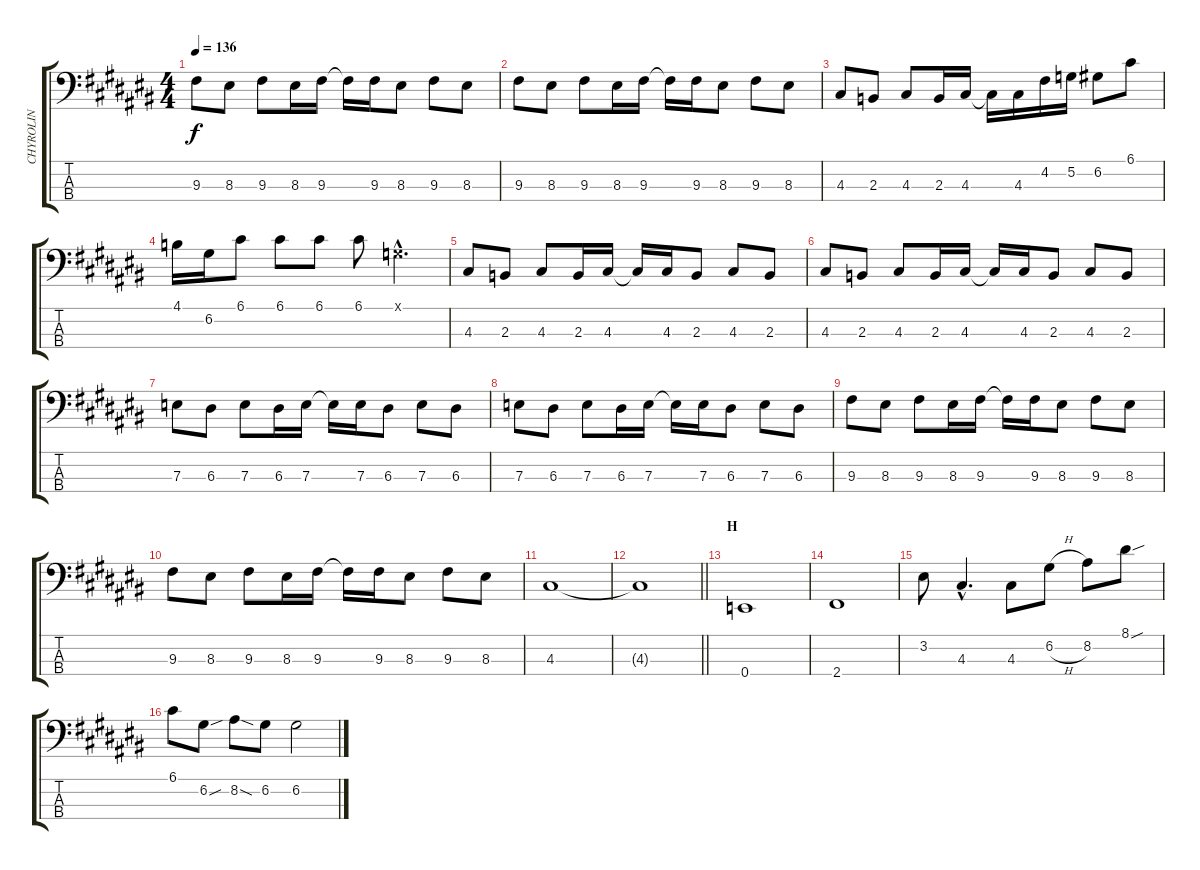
\track ("CHYROLIN" "CHYROLIN") {instrument acousticguitarnylon}
\staff {score tabs}
\tuning (G2 D2 A1 E1) {hide}
\ts (4 4)
\tempo 136
\clef f4
\ks c#
9.3.8{dy f} 8.3.8 9.3.8 8.3.16 9.3.16 9.3{t}.16 9.3.16 8.3.8 9.3.8 8.3.8 |
9.3.8 8.3.8 9.3.8 8.3.16 9.3.16 9.3{t}.16 9.3.16 8.3.8 9.3.8 8.3.8 |
4.3.8 2.3.8 4.3.8 2.3.16 4.3.16 4.3{t}.16 4.3.16 4.2.16 5.2.16 6.2.8 6.1.8 |
4.1.16 6.2.16 6.1.8 6.1.8 6.1.8 6.1.8 0.1{hac x}.4{d} |
4.3.8 2.3.8 4.3.8 2.3.16 4.3.16 4.3{t}.16 4.3.16 2.3.8 4.3.8 2.3.8 |
4.3.8 2.3.8 4.3.8 2.3.16 4.3.16 4.3{t}.16 4.3.16 2.3.8 4.3.8 2.3.8 |
7.3.8 6.3.8 7.3.8 6.3.16 7.3.16 7.3{t}.16 7.3.16 6.3.8 7.3.8 6.3.8 |
7.3.8 6.3.8 7.3.8 6.3.16 7.3.16 7.3{t}.16 7.3.16 6.3.8 7.3.8 6.3.8 |
9.3.8 8.3.8 9.3.8 8.3.16 9.3.16 9.3{t}.16 9.3.16 8.3.8 9.3.8 8.3.8 |
9.3.8 8.3.8 9.3.8 8.3.16 9.3.16 9.3{t}.16 9.3.16 8.3.8 9.3.8 8.3.8 |
4.3.1 |
\barLineRight lightlight
4.3{t}.1 |
\section ("" "H")
0.4.1 |
2.4.1 |
3.2.8 4.3{hac}.4{d} 4.3.8 6.2{h}.8 8.2.8 8.1{sou}.8 |
6.1.8 6.2{sou}.8 8.2{sod}.8 6.2.8 6.2.2
